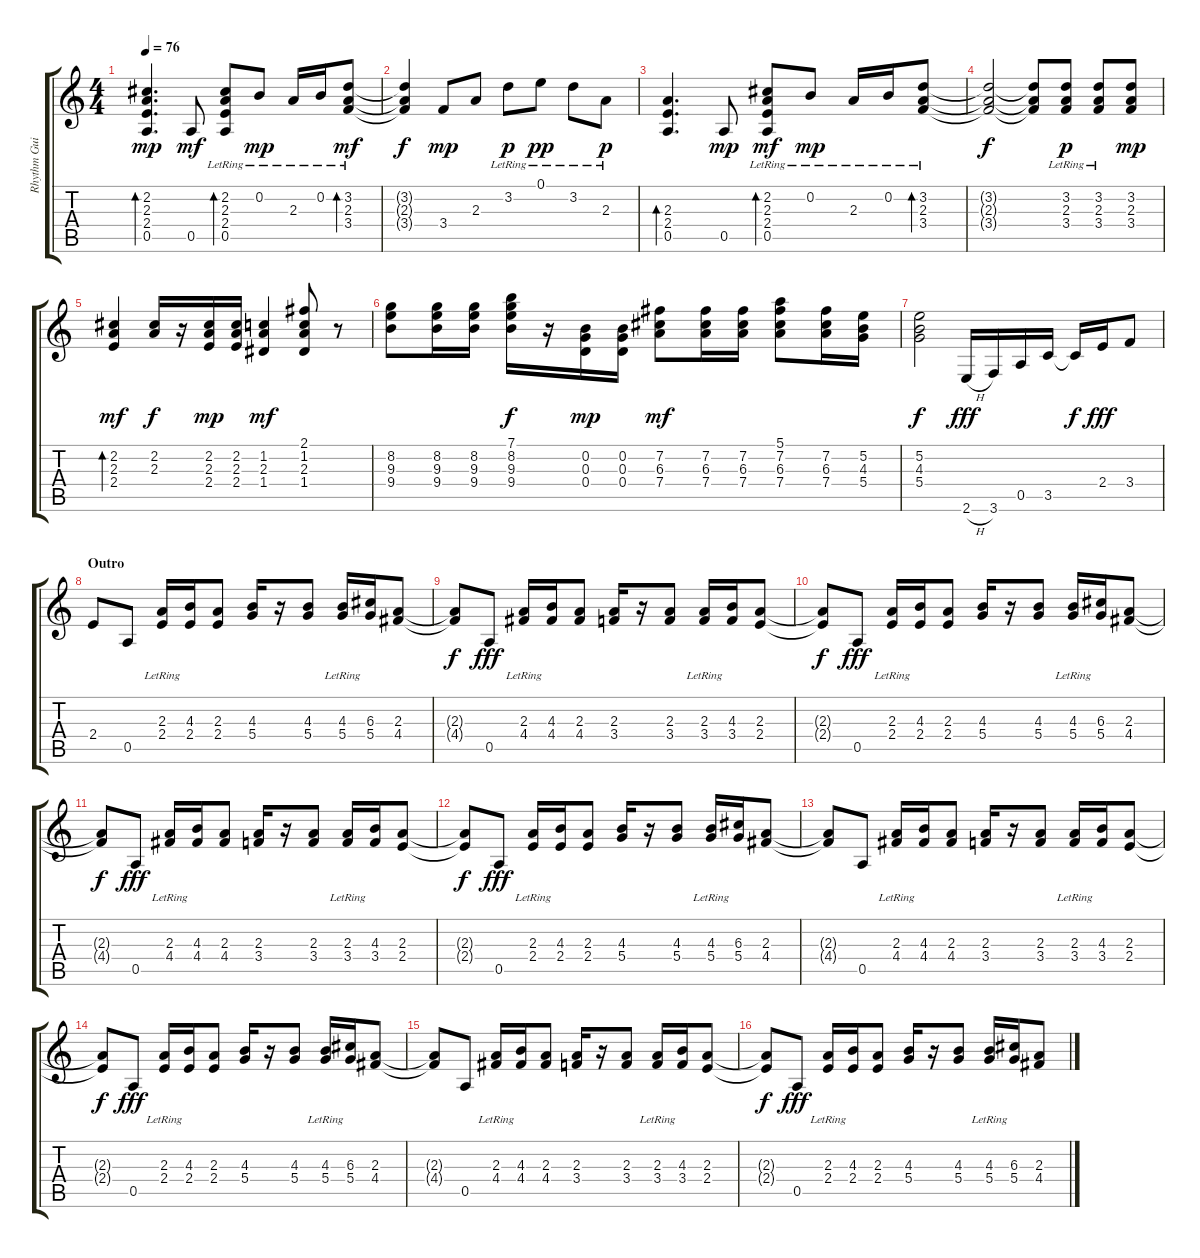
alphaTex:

\track ("Rhythm Guitar" "Rhythm Gui") {instrument electricguitarjazz}
\staff {score tabs}
\tuning (E4 B3 G3 D3 A2 D2) {hide}
\ts (4 4)
\tempo 76
\clef g2
\ks c
(2.2 2.3 2.4 0.5).4{d bd 120 dy mp} 0.5.8{dy mf} (2.2{lr} 2.3{lr} 2.4{lr} 0.5{lr}).8{bd 120} 0.2{lr}.8{dy mp} 2.3{lr}.16 0.2{lr}.16 (3.2{lr} 2.3{lr} 3.4{lr}).8{bd 120 dy mf} |
(3.2{t} 2.3{t} 3.4{t}).4{dy f} 3.4.8{dy mp} 2.3.8 3.2{lr}.8{dy p} 0.1{lr}.8{dy pp} 3.2{lr}.8 2.3{lr}.8{dy p} |
(2.3 2.4 0.5).4{d bd 120} 0.5.8{dy mp} (2.2{lr} 2.3{lr} 2.4{lr} 0.5{lr}).8{bd 120 dy mf} 0.2{lr}.8{dy mp} 2.3{lr}.16 0.2{lr}.16 (3.2{lr} 2.3{lr} 3.4{lr}).8{bd 120} |
(3.2{t} 2.3{t} 3.4{t}).2{dy f} (3.2{t} 2.3{t} 3.4{t}).8 (3.2{lr} 2.3 3.4).8{dy p} (3.2 2.3{lr} 3.4).8 (3.2 2.3 3.4).8{dy mp} |
(2.2 2.3 2.4).4{bd 120 dy mf} (2.2 2.3).16{dy f} r.16 (2.2 2.3 2.4).16{dy mp} (2.2 2.3 2.4).16 (1.2 2.3 1.4).4{dy mf} (2.1 1.2 2.3 1.4).8 r.8 |
(8.2 9.3 9.4).8 (8.2 9.3 9.4).16 (8.2 9.3 9.4).16 (7.1 8.2 9.3 9.4).16{dy f} r.16 (0.2 0.3 0.4).16{dy mp} (0.2 0.3 0.4).16 (7.2 6.3 7.4).8{dy mf} (7.2 6.3 7.4).16 (7.2 6.3 7.4).16 (5.1 7.2 6.3 7.4).8 (7.2 6.3 7.4).16 (5.2 4.3 5.4).16 |
(5.2 4.3 5.4).2{dy f} 2.6{h}.16{dy fff} 3.6.16 0.5.16 3.5.16 3.5{t}.16{dy f} 2.4.16{dy fff} 3.4.8 |
\section ("" "Outro")
2.4.8 0.5.8 (2.3 2.4{lr}).16 (4.3 2.4).16 (2.3 2.4).8 (4.3 5.4).16 r.16 (4.3 5.4).8 (4.3 5.4{lr}).16 (6.3 5.4).16 (2.3 4.4).8 |
(2.3{t} 4.4{t}).8{dy f} 0.5.8{dy fff} (2.3 4.4{lr}).16 (4.3 4.4).16 (2.3 4.4).8 (2.3 3.4).16 r.16 (2.3 3.4).8 (2.3 3.4{lr}).16 (4.3 3.4).16 (2.3 2.4).8 |
(2.3{t} 2.4{t}).8{dy f} 0.5.8{dy fff} (2.3 2.4{lr}).16 (4.3 2.4).16 (2.3 2.4).8 (4.3 5.4).16 r.16 (4.3 5.4).8 (4.3 5.4{lr}).16 (6.3 5.4).16 (2.3 4.4).8 |
(2.3{t} 4.4{t}).8{dy f} 0.5.8{dy fff} (2.3 4.4{lr}).16 (4.3 4.4).16 (2.3 4.4).8 (2.3 3.4).16 r.16 (2.3 3.4).8 (2.3 3.4{lr}).16 (4.3 3.4).16 (2.3 2.4).8 |
(2.3{t} 2.4{t}).8{dy f} 0.5.8{dy fff} (2.3 2.4{lr}).16 (4.3 2.4).16 (2.3 2.4).8 (4.3 5.4).16 r.16 (4.3 5.4).8 (4.3 5.4{lr}).16 (6.3 5.4).16 (2.3 4.4).8 |
(2.3{t} 4.4{t}).8 0.5.8 (2.3 4.4{lr}).16 (4.3 4.4).16 (2.3 4.4).8 (2.3 3.4).16 r.16 (2.3 3.4).8 (2.3 3.4{lr}).16 (4.3 3.4).16 (2.3 2.4).8 |
(2.3{t} 2.4{t}).8{dy f} 0.5.8{dy fff} (2.3 2.4{lr}).16 (4.3 2.4).16 (2.3 2.4).8 (4.3 5.4).16 r.16 (4.3 5.4).8 (4.3 5.4{lr}).16 (6.3 5.4).16 (2.3 4.4).8 |
(2.3{t} 4.4{t}).8 0.5.8 (2.3 4.4{lr}).16 (4.3 4.4).16 (2.3 4.4).8 (2.3 3.4).16 r.16 (2.3 3.4).8 (2.3 3.4{lr}).16 (4.3 3.4).16 (2.3 2.4).8 |
(2.3{t} 2.4{t}).8{dy f} 0.5.8{dy fff} (2.3 2.4{lr}).16 (4.3 2.4).16 (2.3 2.4).8 (4.3 5.4).16 r.16 (4.3 5.4).8 (4.3 5.4{lr}).16 (6.3 5.4).16 (2.3 4.4).8
